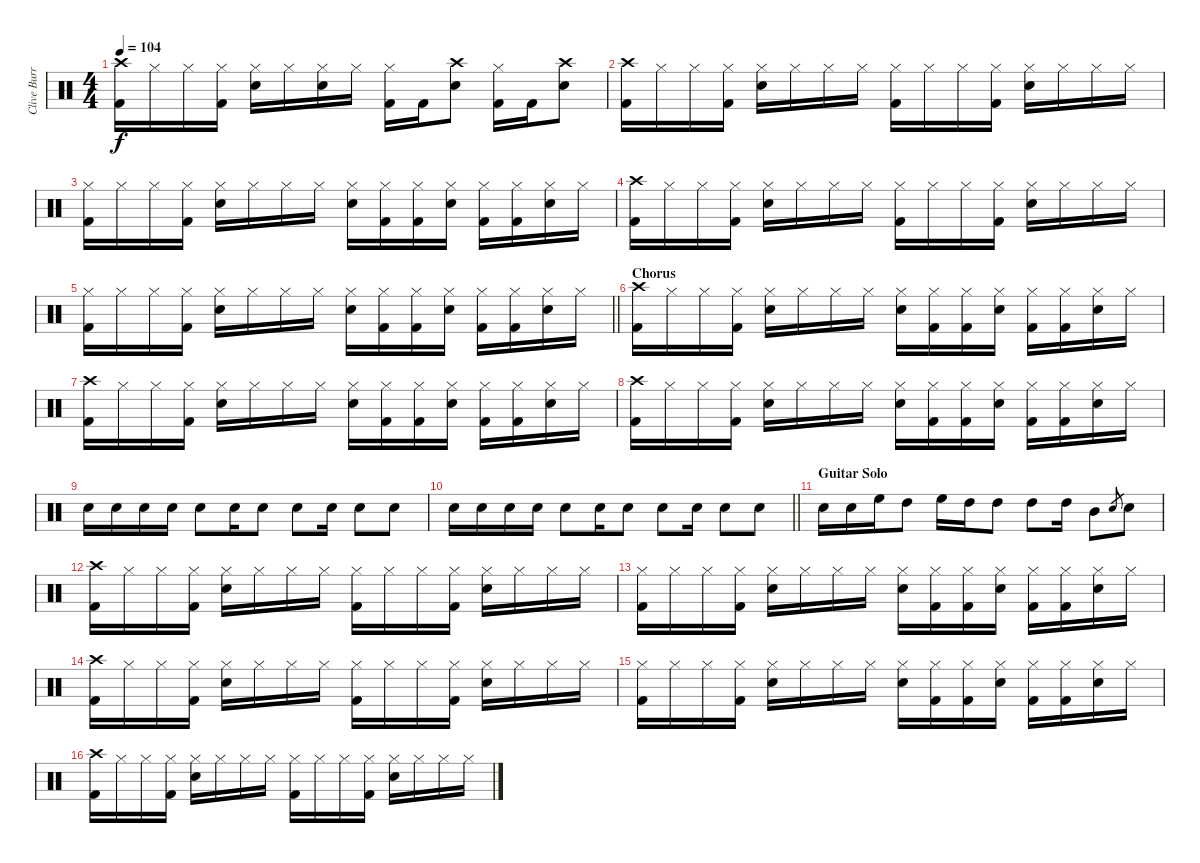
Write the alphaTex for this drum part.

\track ("Clive Burr" "Clive Burr") {instrument percussion}
\staff {score}
\articulation defaults
\ts (4 4)
\tempo 104
\clef neutral
\ks c
("Crash high (hit)" "Kick (hit) 2").16{dy f} "Hi-Hat (closed)".16 "Hi-Hat (closed)".16 ("Hi-Hat (closed)" "Kick (hit) 2").16 ("Hi-Hat (closed)" "Snare (hit) 2").16 "Hi-Hat (closed)".16 ("Hi-Hat (closed)" "Snare (hit) 2").16 "Hi-Hat (closed)".16 ("Hi-Hat (closed)" "Kick (hit) 2").16 "Kick (hit) 2".16 ("Crash high (hit)" "Snare (hit) 2").8 ("Hi-Hat (closed)" "Kick (hit) 2").16 "Kick (hit) 2".16 ("Crash high (hit)" "Snare (hit) 2").8 |
("Crash high (hit)" "Kick (hit) 2").16 "Hi-Hat (closed)".16 "Hi-Hat (closed)".16 ("Hi-Hat (closed)" "Kick (hit) 2").16 ("Hi-Hat (closed)" "Snare (hit) 2").16 "Hi-Hat (closed)".16 "Hi-Hat (closed)".16 "Hi-Hat (closed)".16 ("Hi-Hat (closed)" "Kick (hit) 2").16 "Hi-Hat (closed)".16 "Hi-Hat (closed)".16 ("Hi-Hat (closed)" "Kick (hit) 2").16 ("Hi-Hat (closed)" "Snare (hit) 2").16 "Hi-Hat (closed)".16 "Hi-Hat (closed)".16 "Hi-Hat (closed)".16 |
("Hi-Hat (closed)" "Kick (hit) 2").16 "Hi-Hat (closed)".16 "Hi-Hat (closed)".16 ("Hi-Hat (closed)" "Kick (hit) 2").16 ("Hi-Hat (closed)" "Snare (hit) 2").16 "Hi-Hat (closed)".16 "Hi-Hat (closed)".16 "Hi-Hat (closed)".16 ("Hi-Hat (closed)" "Snare (hit) 2").16 ("Hi-Hat (closed)" "Kick (hit) 2").16 ("Hi-Hat (closed)" "Kick (hit) 2").16 ("Hi-Hat (closed)" "Snare (hit) 2").16 ("Hi-Hat (closed)" "Kick (hit) 2").16 ("Hi-Hat (closed)" "Kick (hit) 2").16 ("Hi-Hat (closed)" "Snare (hit) 2").16 "Hi-Hat (closed)".16 |
("Crash high (hit)" "Kick (hit) 2").16 "Hi-Hat (closed)".16 "Hi-Hat (closed)".16 ("Hi-Hat (closed)" "Kick (hit) 2").16 ("Hi-Hat (closed)" "Snare (hit) 2").16 "Hi-Hat (closed)".16 "Hi-Hat (closed)".16 "Hi-Hat (closed)".16 ("Hi-Hat (closed)" "Kick (hit) 2").16 "Hi-Hat (closed)".16 "Hi-Hat (closed)".16 ("Hi-Hat (closed)" "Kick (hit) 2").16 ("Hi-Hat (closed)" "Snare (hit) 2").16 "Hi-Hat (closed)".16 "Hi-Hat (closed)".16 "Hi-Hat (closed)".16 |
\barLineRight lightlight
("Hi-Hat (closed)" "Kick (hit) 2").16 "Hi-Hat (closed)".16 "Hi-Hat (closed)".16 ("Hi-Hat (closed)" "Kick (hit) 2").16 ("Hi-Hat (closed)" "Snare (hit) 2").16 "Hi-Hat (closed)".16 "Hi-Hat (closed)".16 "Hi-Hat (closed)".16 ("Hi-Hat (closed)" "Snare (hit) 2").16 ("Hi-Hat (closed)" "Kick (hit) 2").16 ("Hi-Hat (closed)" "Kick (hit) 2").16 ("Hi-Hat (closed)" "Snare (hit) 2").16 ("Hi-Hat (closed)" "Kick (hit) 2").16 ("Hi-Hat (closed)" "Kick (hit) 2").16 ("Hi-Hat (closed)" "Snare (hit) 2").16 "Hi-Hat (closed)".16 |
\section ("" "Chorus")
("Crash high (hit)" "Kick (hit) 2").16 "Hi-Hat (closed)".16 "Hi-Hat (closed)".16 ("Hi-Hat (closed)" "Kick (hit) 2").16 ("Hi-Hat (closed)" "Snare (hit) 2").16 "Hi-Hat (closed)".16 "Hi-Hat (closed)".16 "Hi-Hat (closed)".16 ("Hi-Hat (closed)" "Snare (hit) 2").16 ("Hi-Hat (closed)" "Kick (hit) 2").16 ("Hi-Hat (closed)" "Kick (hit) 2").16 ("Hi-Hat (closed)" "Snare (hit) 2").16 ("Hi-Hat (closed)" "Kick (hit) 2").16 ("Hi-Hat (closed)" "Kick (hit) 2").16 ("Hi-Hat (closed)" "Snare (hit) 2").16 "Hi-Hat (closed)".16 |
("Crash high (hit)" "Kick (hit) 2").16 "Hi-Hat (closed)".16 "Hi-Hat (closed)".16 ("Hi-Hat (closed)" "Kick (hit) 2").16 ("Hi-Hat (closed)" "Snare (hit) 2").16 "Hi-Hat (closed)".16 "Hi-Hat (closed)".16 "Hi-Hat (closed)".16 ("Hi-Hat (closed)" "Snare (hit) 2").16 ("Hi-Hat (closed)" "Kick (hit) 2").16 ("Hi-Hat (closed)" "Kick (hit) 2").16 ("Hi-Hat (closed)" "Snare (hit) 2").16 ("Hi-Hat (closed)" "Kick (hit) 2").16 ("Hi-Hat (closed)" "Kick (hit) 2").16 ("Hi-Hat (closed)" "Snare (hit) 2").16 "Hi-Hat (closed)".16 |
("Crash high (hit)" "Kick (hit) 2").16 "Hi-Hat (closed)".16 "Hi-Hat (closed)".16 ("Hi-Hat (closed)" "Kick (hit) 2").16 ("Hi-Hat (closed)" "Snare (hit) 2").16 "Hi-Hat (closed)".16 "Hi-Hat (closed)".16 "Hi-Hat (closed)".16 ("Hi-Hat (closed)" "Snare (hit) 2").16 ("Hi-Hat (closed)" "Kick (hit) 2").16 ("Hi-Hat (closed)" "Kick (hit) 2").16 ("Hi-Hat (closed)" "Snare (hit) 2").16 ("Hi-Hat (closed)" "Kick (hit) 2").16 ("Hi-Hat (closed)" "Kick (hit) 2").16 ("Hi-Hat (closed)" "Snare (hit) 2").16 "Hi-Hat (closed)".16 |
"Snare (hit) 2".16 "Snare (hit) 2".16 "Snare (hit) 2".16 "Snare (hit) 2".16 "Snare (hit) 2".8 "Snare (hit) 2".16 "Snare (hit) 2".8 "Snare (hit) 2".8 "Snare (hit) 2".16 "Snare (hit) 2".8 "Snare (hit) 2".8 |
\barLineRight lightlight "Snare (hit) 2".16 "Snare (hit) 2".16 "Snare (hit) 2".16 "Snare (hit) 2".16 "Snare (hit) 2".8 "Snare (hit) 2".16 "Snare (hit) 2".8 "Snare (hit) 2".8 "Snare (hit) 2".16 "Snare (hit) 2".8 "Snare (hit) 2".8
|
\section ("" "Guitar Solo")
"Snare (hit) 2".16 "Snare (hit) 2".16 "High Floor Tom (hit)".16 "High Tom (hit)".8 "High Floor Tom (hit)".16 "High Tom (hit)".16 "High Tom (hit)".8 "High Tom (hit)".8 "High Tom (hit)".16 "Mid Tom (hit)".8 "Snare (hit) 2".8{gr} "Snare (hit) 2".8 |
("Crash high (hit)" "Kick (hit) 2").16 "Hi-Hat (closed)".16 "Hi-Hat (closed)".16 ("Hi-Hat (closed)" "Kick (hit) 2").16 ("Hi-Hat (closed)" "Snare (hit) 2").16 "Hi-Hat (closed)".16 "Hi-Hat (closed)".16 "Hi-Hat (closed)".16 ("Hi-Hat (closed)" "Kick (hit) 2").16 "Hi-Hat (closed)".16 "Hi-Hat (closed)".16 ("Hi-Hat (closed)" "Kick (hit) 2").16 ("Hi-Hat (closed)" "Snare (hit) 2").16 "Hi-Hat (closed)".16 "Hi-Hat (closed)".16 "Hi-Hat (closed)".16 |
("Hi-Hat (closed)" "Kick (hit) 2").16 "Hi-Hat (closed)".16 "Hi-Hat (closed)".16 ("Hi-Hat (closed)" "Kick (hit) 2").16 ("Hi-Hat (closed)" "Snare (hit) 2").16 "Hi-Hat (closed)".16 "Hi-Hat (closed)".16 "Hi-Hat (closed)".16 ("Hi-Hat (closed)" "Snare (hit) 2").16 ("Hi-Hat (closed)" "Kick (hit) 2").16 ("Hi-Hat (closed)" "Kick (hit) 2").16 ("Hi-Hat (closed)" "Snare (hit) 2").16 ("Hi-Hat (closed)" "Kick (hit) 2").16 ("Hi-Hat (closed)" "Kick (hit) 2").16 ("Hi-Hat (closed)" "Snare (hit) 2").16 "Hi-Hat (closed)".16 |
("Crash high (hit)" "Kick (hit) 2").16 "Hi-Hat (closed)".16 "Hi-Hat (closed)".16 ("Hi-Hat (closed)" "Kick (hit) 2").16 ("Hi-Hat (closed)" "Snare (hit) 2").16 "Hi-Hat (closed)".16 "Hi-Hat (closed)".16 "Hi-Hat (closed)".16 ("Hi-Hat (closed)" "Kick (hit) 2").16 "Hi-Hat (closed)".16 "Hi-Hat (closed)".16 ("Hi-Hat (closed)" "Kick (hit) 2").16 ("Hi-Hat (closed)" "Snare (hit) 2").16 "Hi-Hat (closed)".16 "Hi-Hat (closed)".16 "Hi-Hat (closed)".16 |
("Hi-Hat (closed)" "Kick (hit) 2").16 "Hi-Hat (closed)".16 "Hi-Hat (closed)".16 ("Hi-Hat (closed)" "Kick (hit) 2").16 ("Hi-Hat (closed)" "Snare (hit) 2").16 "Hi-Hat (closed)".16 "Hi-Hat (closed)".16 "Hi-Hat (closed)".16 ("Hi-Hat (closed)" "Snare (hit) 2").16 ("Hi-Hat (closed)" "Kick (hit) 2").16 ("Hi-Hat (closed)" "Kick (hit) 2").16 ("Hi-Hat (closed)" "Snare (hit) 2").16 ("Hi-Hat (closed)" "Kick (hit) 2").16 ("Hi-Hat (closed)" "Kick (hit) 2").16 ("Hi-Hat (closed)" "Snare (hit) 2").16 "Hi-Hat (closed)".16 |
("Crash high (hit)" "Kick (hit) 2").16 "Hi-Hat (closed)".16 "Hi-Hat (closed)".16 ("Hi-Hat (closed)" "Kick (hit) 2").16 ("Hi-Hat (closed)" "Snare (hit) 2").16 "Hi-Hat (closed)".16 "Hi-Hat (closed)".16 "Hi-Hat (closed)".16 ("Hi-Hat (closed)" "Kick (hit) 2").16 "Hi-Hat (closed)".16 "Hi-Hat (closed)".16 ("Hi-Hat (closed)" "Kick (hit) 2").16 ("Hi-Hat (closed)" "Snare (hit) 2").16 "Hi-Hat (closed)".16 "Hi-Hat (closed)".16 "Hi-Hat (closed)".16
